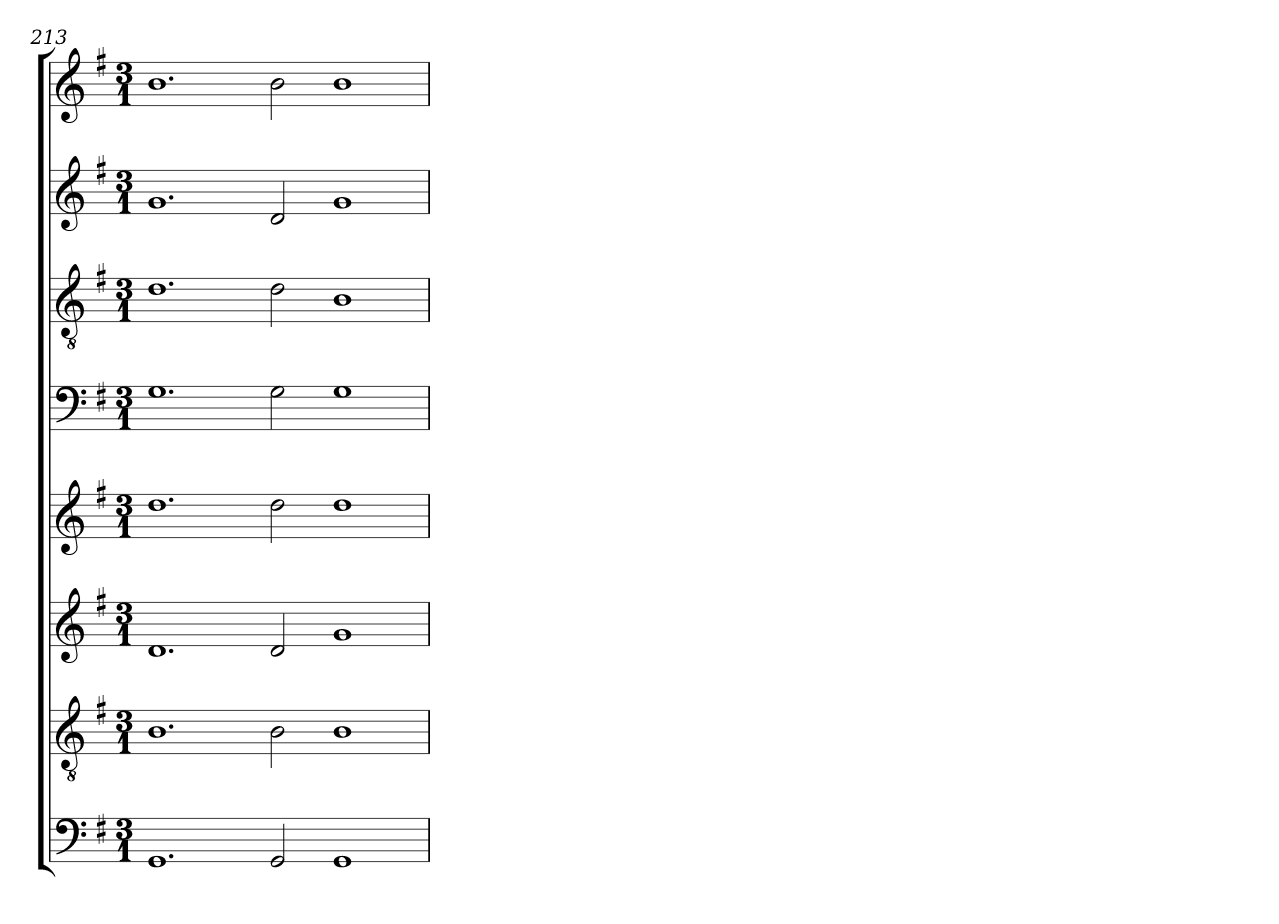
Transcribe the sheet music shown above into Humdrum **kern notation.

**kern	**kern	**kern	**kern	**kern	**kern	**kern	**kern
*part8	*part7	*part6	*part5	*part4	*part3	*part2	*part1
*staff8	*staff7	*staff6	*staff5	*staff4	*staff3	*staff2	*staff1
*clefF4	*clefGv2	*clefG2	*clefG2	*clefF4	*clefGv2	*clefG2	*clefG2
*k[f#]	*k[f#]	*k[f#]	*k[f#]	*k[f#]	*k[f#]	*k[f#]	*k[f#]
*G:	*G:	*G:	*G:	*G:	*G:	*G:	*G:
*M3/1	*M3/1	*M3/1	*M3/1	*M3/1	*M3/1	*M3/1	*M3/1
=213	=213	=213	=213	=213	=213	=213	=213
1.GG	1.B	1.d	1.dd	1.G	1.d	1.g	1.b
2GG/	2B\	2d/	2dd\	2G\	2d\	2d/	2b\
1GG	1B	1g	1dd	1G	1B	1g	1b
=	=	=	=	=	=	=	=
*-	*-	*-	*-	*-	*-	*-	*-
